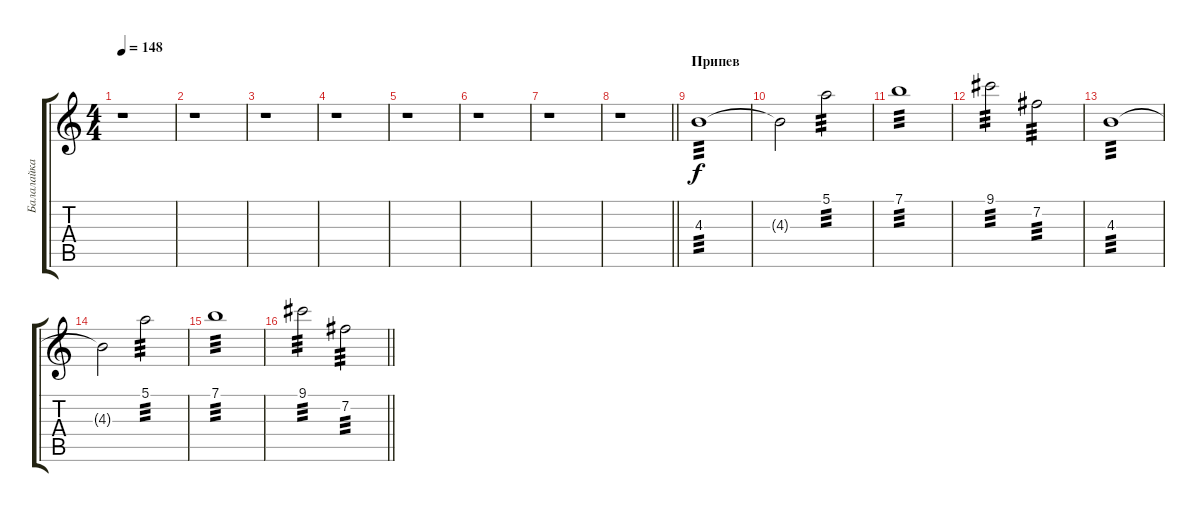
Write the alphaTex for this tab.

\track ("Балалайка" "Балалайка") {instrument acousticguitarnylon}
\staff {score tabs}
\tuning (E4 B3 G3 D3 A2 E2) {hide}
\ts (4 4)
\tempo 148
\clef g2
\ks c
r.1{dy f} |
r.1 |
r.1 |
r.1 |
r.1 |
r.1 |
r.1 |
\barLineRight lightlight
r.1 |
\section ("" "Припев")
4.3.1{tp 3} |
4.3{t}.2 5.1.2{tp 3} |
7.1.1{tp 3} |
9.1.2{tp 3} 7.2.2{tp 3} |
4.3.1{tp 3} |
4.3{t}.2 5.1.2{tp 3} |
7.1.1{tp 3} |
\barLineRight lightlight
9.1.2{tp 3} 7.2.2{tp 3}
